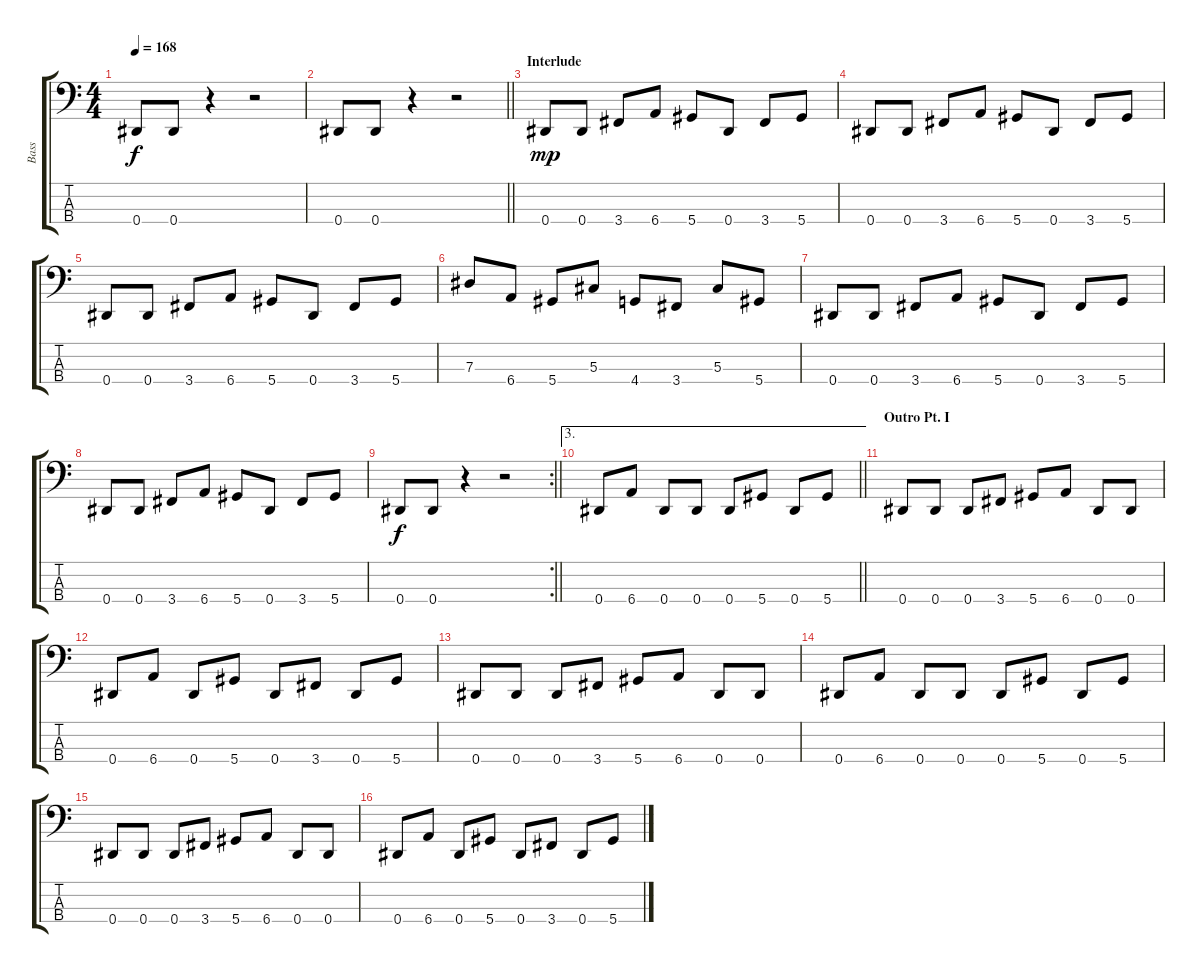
\track ("Bass" "Bass") {instrument electricbassfinger}
\staff {score tabs}
\tuning (Gb2 Db2 Ab1 Eb1) {hide}
\ts (4 4)
\tempo 168
\clef f4
\ks c
0.4.8{dy f} 0.4.8 r.4 r.2 |
\barLineRight lightlight
0.4.8 0.4.8 r.4 r.2 |
\section ("" "Interlude")
0.4.8{dy mp} 0.4.8 3.4.8 6.4.8 5.4.8 0.4.8 3.4.8 5.4.8 |
0.4.8 0.4.8 3.4.8 6.4.8 5.4.8 0.4.8 3.4.8 5.4.8 |
0.4.8 0.4.8 3.4.8 6.4.8 5.4.8 0.4.8 3.4.8 5.4.8 |
7.3.8 6.4.8 5.4.8 5.3.8 4.4.8 3.4.8 5.3.8 5.4.8 |
0.4.8 0.4.8 3.4.8 6.4.8 5.4.8 0.4.8 3.4.8 5.4.8 |
0.4.8 0.4.8 3.4.8 6.4.8 5.4.8 0.4.8 3.4.8 5.4.8 |
\rc 2
\barLineRight lightlight
0.4.8{dy f} 0.4.8 r.4 r.2 |
\ae 3
\barLineRight lightlight
0.4.8 6.4.8 0.4.8 0.4.8 0.4.8 5.4.8 0.4.8 5.4.8 |
\section ("" "Outro Pt. I")
0.4.8 0.4.8 0.4.8 3.4.8 5.4.8 6.4.8 0.4.8 0.4.8 |
0.4.8 6.4.8 0.4.8 5.4.8 0.4.8 3.4.8 0.4.8 5.4.8 |
0.4.8 0.4.8 0.4.8 3.4.8 5.4.8 6.4.8 0.4.8 0.4.8 |
0.4.8 6.4.8 0.4.8 0.4.8 0.4.8 5.4.8 0.4.8 5.4.8 |
0.4.8 0.4.8 0.4.8 3.4.8 5.4.8 6.4.8 0.4.8 0.4.8 |
0.4.8 6.4.8 0.4.8 5.4.8 0.4.8 3.4.8 0.4.8 5.4.8
